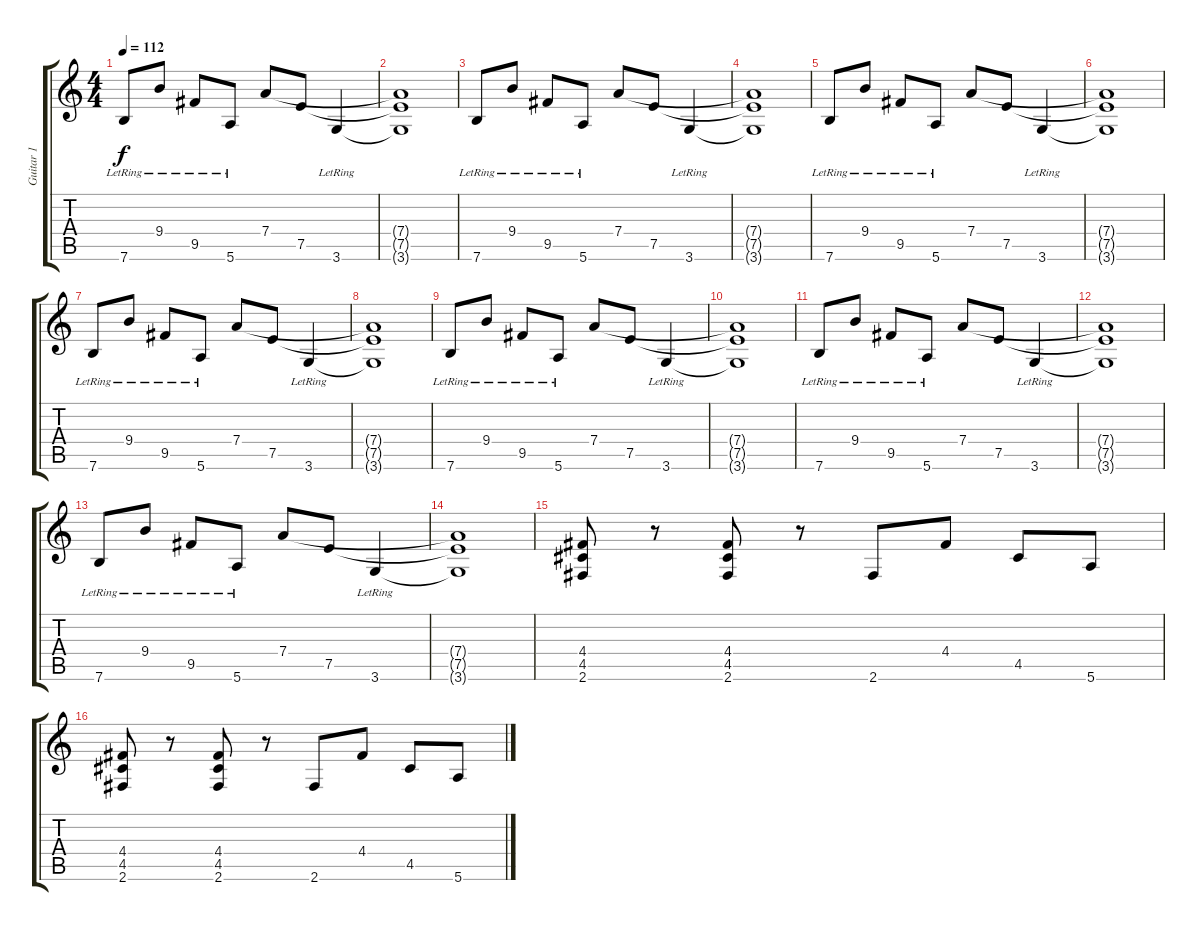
\track ("Guitar 1" "Guitar 1") {instrument electricguitarclean}
\staff {score tabs}
\tuning (E4 B3 G3 D3 A2 E2) {hide}
\ts (4 4)
\tempo 112
\clef g2
\ks c
7.6{lr}.8{dy f} 9.4{lr}.8 9.5{lr}.8 5.6{lr}.8 7.4.8 7.5.8 3.6{lr}.4 |
(7.4{t} 7.5{t} 3.6{t}).1 |
7.6{lr}.8 9.4{lr}.8 9.5{lr}.8 5.6{lr}.8 7.4.8 7.5.8 3.6{lr}.4 |
(7.4{t} 7.5{t} 3.6{t}).1 |
7.6{lr}.8 9.4{lr}.8 9.5{lr}.8 5.6{lr}.8 7.4.8 7.5.8 3.6{lr}.4 |
(7.4{t} 7.5{t} 3.6{t}).1 |
7.6{lr}.8 9.4{lr}.8 9.5{lr}.8 5.6{lr}.8 7.4.8 7.5.8 3.6{lr}.4 |
(7.4{t} 7.5{t} 3.6{t}).1 |
7.6{lr}.8 9.4{lr}.8 9.5{lr}.8 5.6{lr}.8 7.4.8 7.5.8 3.6{lr}.4 |
(7.4{t} 7.5{t} 3.6{t}).1 |
7.6{lr}.8 9.4{lr}.8 9.5{lr}.8 5.6{lr}.8 7.4.8 7.5.8 3.6{lr}.4 |
(7.4{t} 7.5{t} 3.6{t}).1 |
7.6{lr}.8 9.4{lr}.8 9.5{lr}.8 5.6{lr}.8 7.4.8 7.5.8 3.6{lr}.4 |
(7.4{t} 7.5{t} 3.6{t}).1 |
(4.4 4.5 2.6).8 r.8 (4.4 4.5 2.6).8 r.8 2.6.8 4.4.8 4.5.8 5.6.8 |
(4.4 4.5 2.6).8 r.8 (4.4 4.5 2.6).8 r.8 2.6.8 4.4.8 4.5.8 5.6.8
